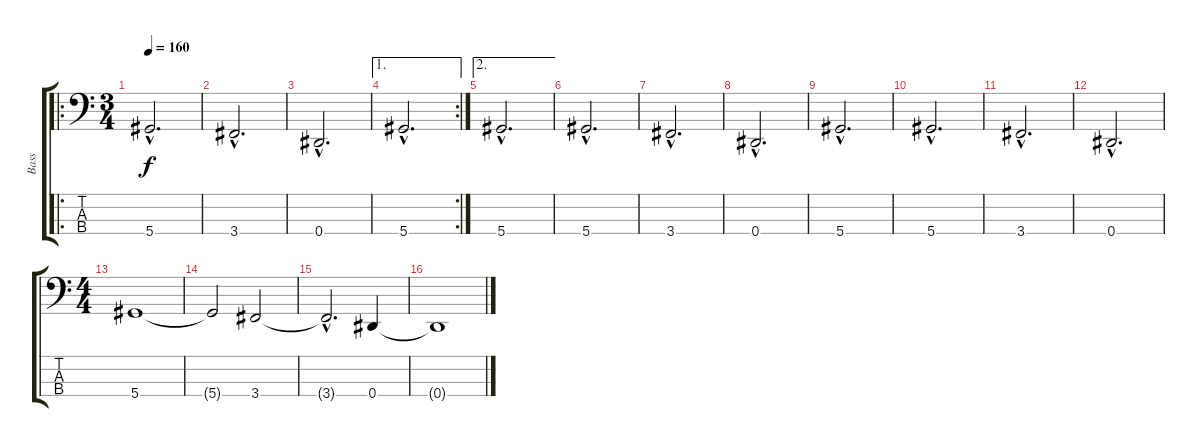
\track ("Bass" "Bass") {instrument electricbassfinger}
\staff {score tabs}
\tuning (Gb2 Db2 Ab1 Eb1) {hide}
\ro
\ts (3 4)
\tempo 160
\clef f4
\ks c
5.4{hac}.2{d dy f instrument electricbassfinger} |
3.4{hac}.2{d} |
0.4{hac}.2{d} |
\ae 1
\rc 2
5.4{hac}.2{d} |
\ae 2
5.4{hac}.2{d} |
5.4{hac}.2{d} |
3.4{hac}.2{d} |
0.4{hac}.2{d} |
5.4{hac}.2{d} |
5.4{hac}.2{d} |
3.4{hac}.2{d} |
0.4{hac}.2{d} |
\ts (4 4)
5.4.1 |
5.4{t}.2 3.4.2 |
3.4{hac t}.2{d} 0.4.4 |
0.4{t}.1
